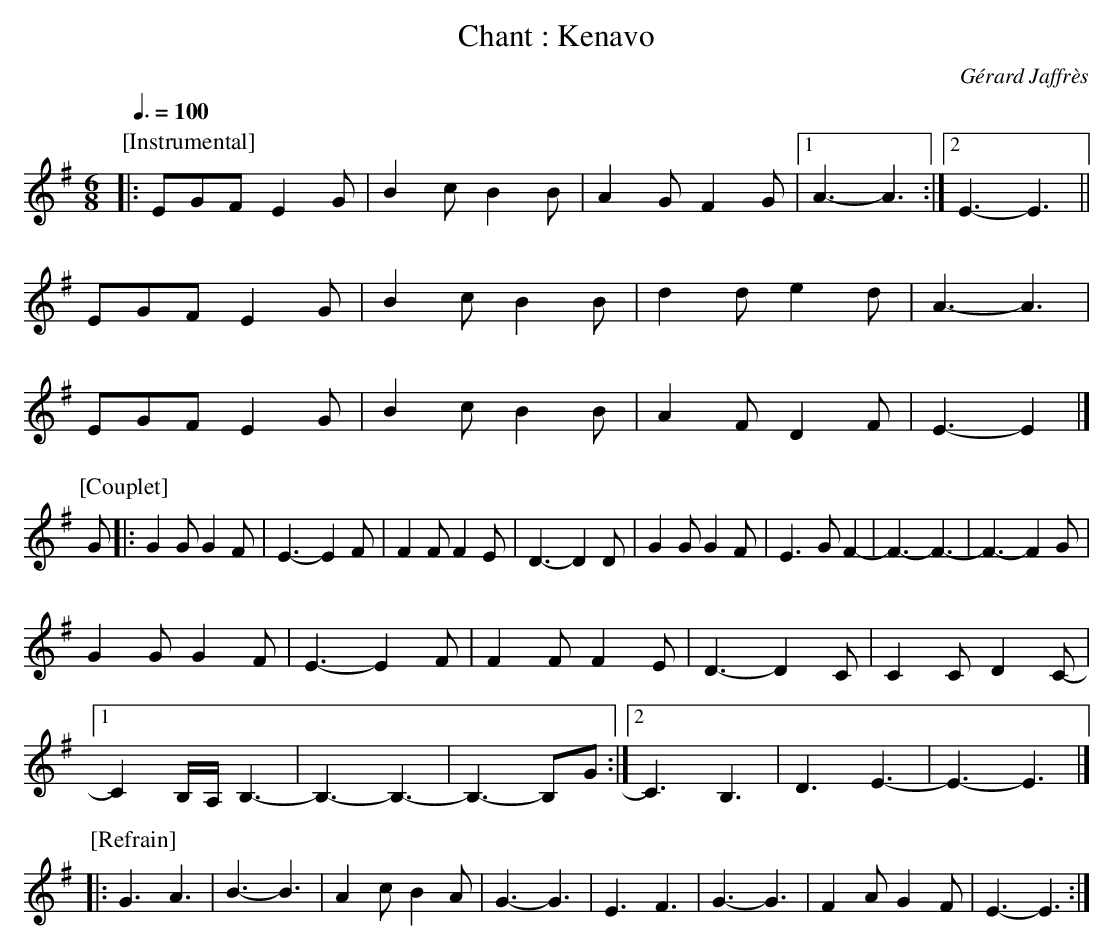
X:1
T:Chant : Kenavo
C:Gérard Jaffrès
L:1/8
M:6/8
K:Em
Q:3/8=100
P:[Instrumental]
|:EGF E2G | B2c B2B | A2G F2G |1 A3- A3 :|2 E3- E3 ||
EGF E2G | B2c B2B | d2d e2d | A3- A3 |
EGF E2G | B2c B2B | A2F D2F | E3- E2 |]
%%vskip 1
K:Em
P:[Couplet]
G |: G2G G2F | E3- E2F | F2F F2E | D3- D2D | G2G G2F | E3 GF2- | F3- F3- | F3- F2G |
G2G G2F | E3- E2F | F2F F2E | D3- D2C | C2C D2C- |1
C2 B,/2A,/2 B,3- | B,3- B,3- | B,3- B,G :|2 C3 B,3 | D3 E3- | E3- E3 |]
%%vskip 1
K:Em
P:[Refrain]
|: G3 A3 | B3- B3 | A2c B2A | G3- G3 | E3 F3 | G3- G3 | F2A G2F | E3- E3 :|
